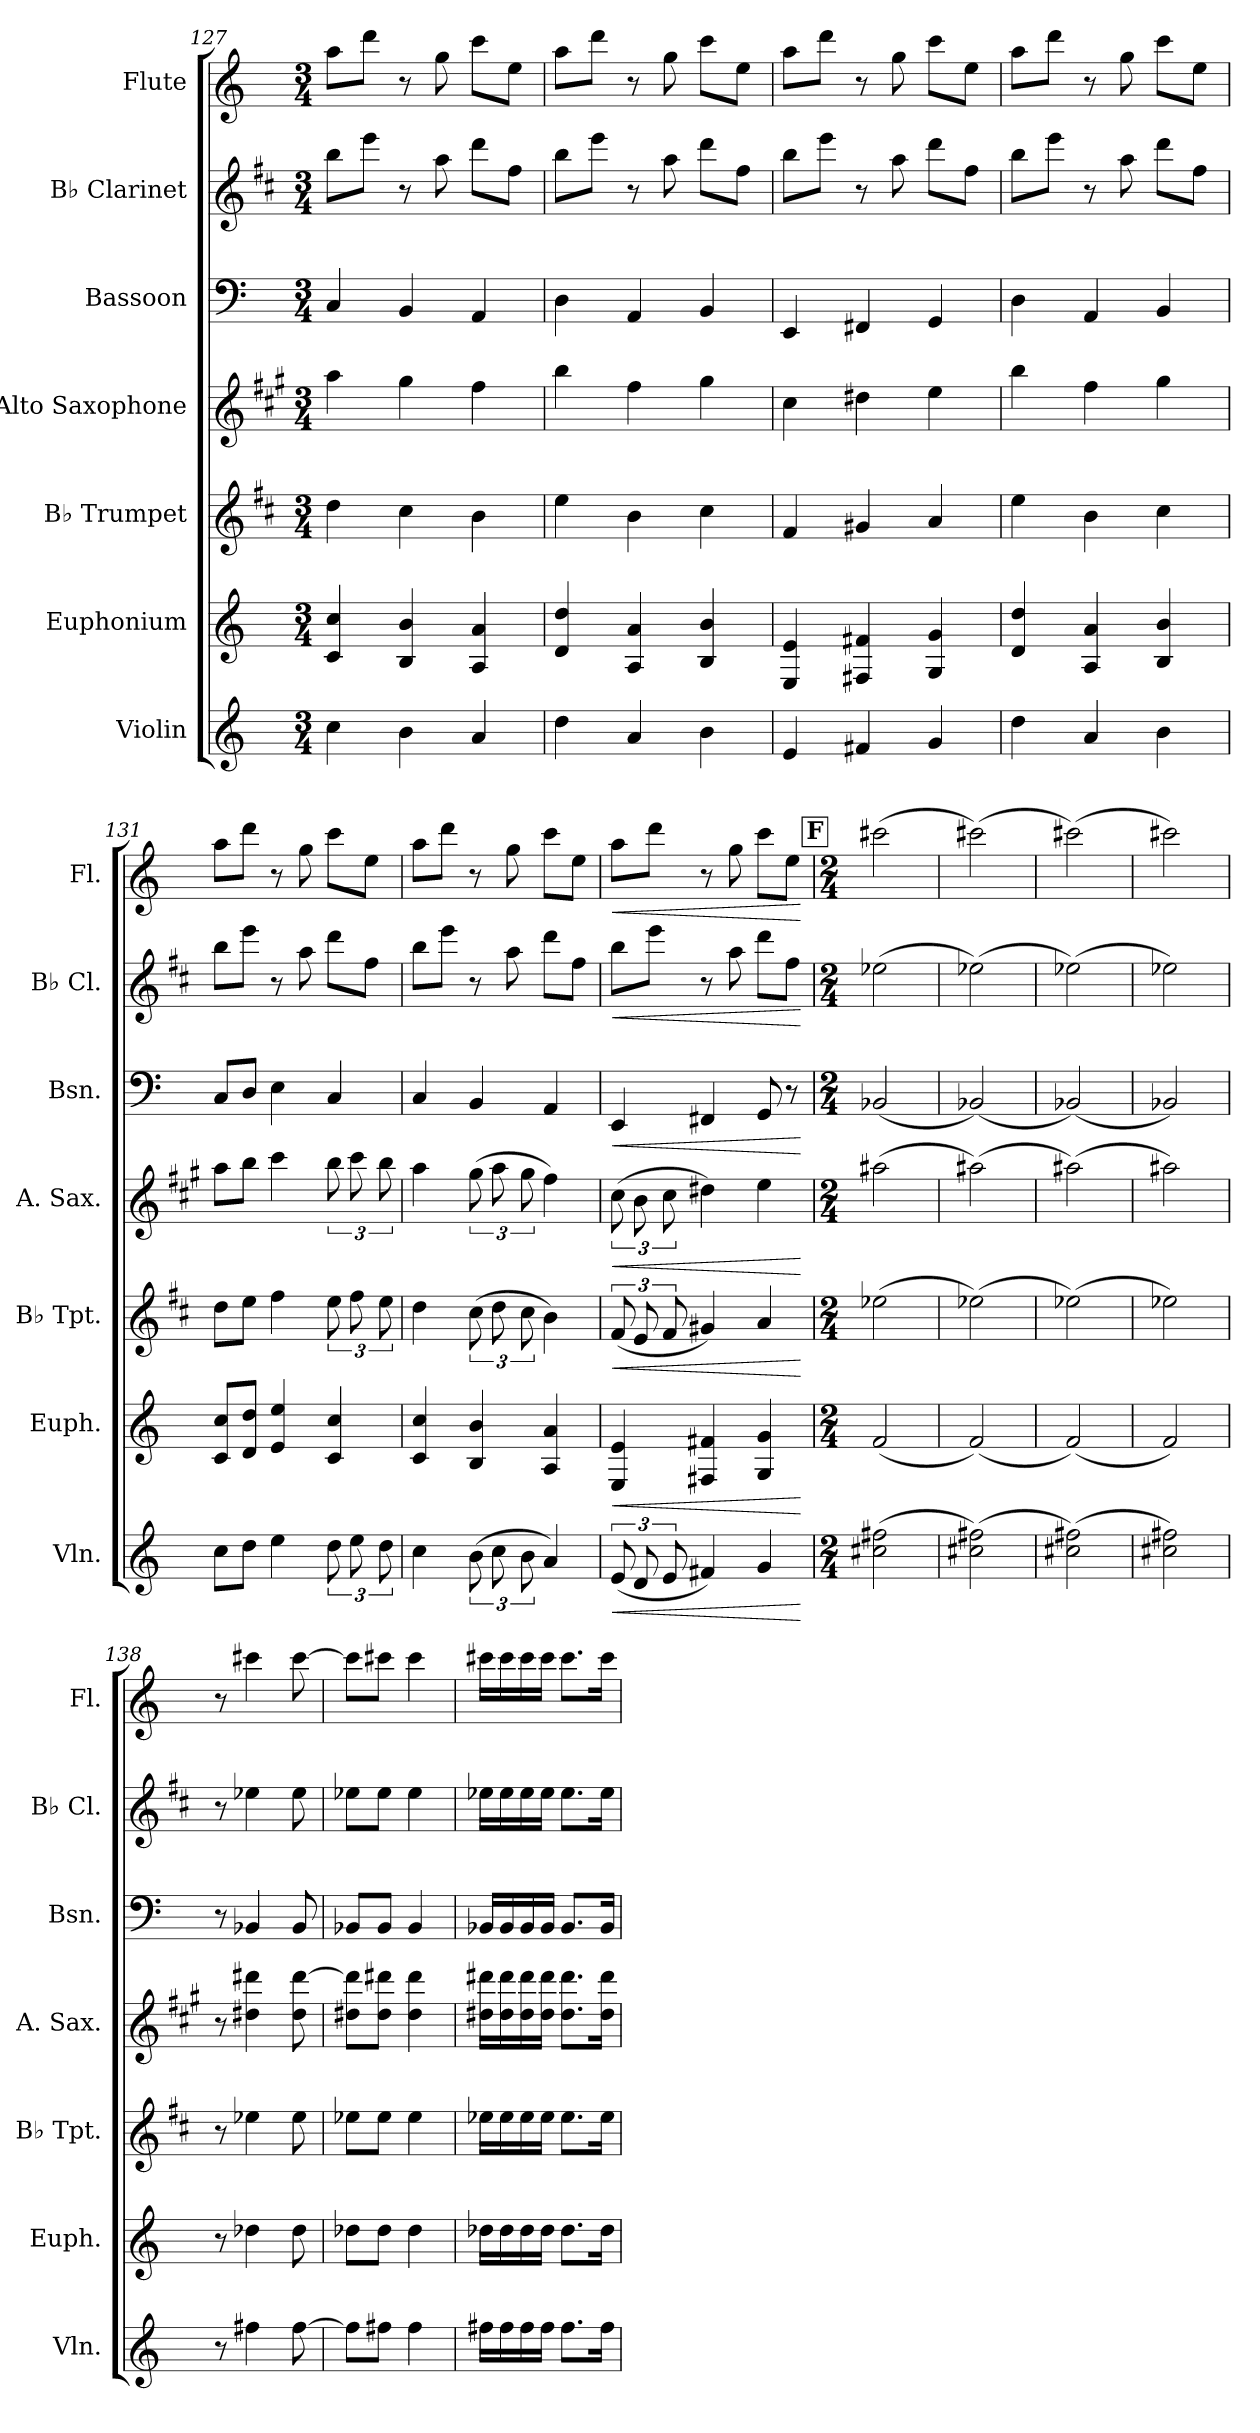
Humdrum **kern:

**kern	**dynam	**kern	**dynam	**kern	**dynam	**kern	**dynam	**kern	**dynam	**kern	**dynam	**kern	**dynam
*part7	*part7	*part6	*part6	*part5	*part5	*part4	*part4	*part3	*part3	*part2	*part2	*part1	*part1
*staff7	*staff7	*staff6	*staff6	*staff5	*staff5	*staff4	*staff4	*staff3	*staff3	*staff2	*staff2	*staff1	*staff1
*I"Violin	*	*I"Euphonium	*	*I"B♭ Trumpet	*	*I"Alto Saxophone	*	*I"Bassoon	*	*I"B♭ Clarinet	*	*I"Flute	*
*I'Vln.	*	*I'Euph.	*	*I'B♭ Tpt.	*	*I'A. Sax.	*	*I'Bsn.	*	*I'B♭ Cl.	*	*I'Fl.	*
*clefG2	*	*clefG2	*	*clefG2	*	*clefG2	*	*clefF4	*	*clefG2	*	*clefG2	*
*	*	*	*	*ITrd1c2	*	*ITrd5c9	*	*	*	*ITrd1c2	*	*	*
*k[]	*	*k[]	*	*k[]	*	*k[]	*	*k[]	*	*k[]	*	*k[]	*
*M3/4	*	*M3/4	*	*M3/4	*	*M3/4	*	*M3/4	*	*M3/4	*	*M3/4	*
=127	=127	=127	=127	=127	=127	=127	=127	=127	=127	=127	=127	=127	=127
4cc\	.	4c/ 4cc/	.	4cc\	.	4cc\	.	4C/	.	8aa\L	.	8aa\L	.
.	.	.	.	.	.	.	.	.	.	8ddd\J	.	8ddd\J	.
4b\	.	4B/ 4b/	.	4b\	.	4b\	.	4BB/	.	8r	.	8r	.
.	.	.	.	.	.	.	.	.	.	8gg\	.	8gg\	.
4a/	.	4A/ 4a/	.	4a\	.	4a\	.	4AA/	.	8ccc\L	.	8ccc\L	.
.	.	.	.	.	.	.	.	.	.	8ee\J	.	8ee\J	.
=128	=128	=128	=128	=128	=128	=128	=128	=128	=128	=128	=128	=128	=128
4dd\	.	4d/ 4dd/	.	4dd\	.	4dd\	.	4D\	.	8aa\L	.	8aa\L	.
.	.	.	.	.	.	.	.	.	.	8ddd\J	.	8ddd\J	.
4a/	.	4A/ 4a/	.	4a\	.	4a\	.	4AA/	.	8r	.	8r	.
.	.	.	.	.	.	.	.	.	.	8gg\	.	8gg\	.
4b\	.	4B/ 4b/	.	4b\	.	4b\	.	4BB/	.	8ccc\L	.	8ccc\L	.
.	.	.	.	.	.	.	.	.	.	8ee\J	.	8ee\J	.
=129	=129	=129	=129	=129	=129	=129	=129	=129	=129	=129	=129	=129	=129
4e/	.	4E/ 4e/	.	4e/	.	4e\	.	4EE/	.	8aa\L	.	8aa\L	.
.	.	.	.	.	.	.	.	.	.	8ddd\J	.	8ddd\J	.
4f#X/	.	4F#X/ 4f#X/	.	4f#X/	.	4f#X\	.	4FF#X/	.	8r	.	8r	.
.	.	.	.	.	.	.	.	.	.	8gg\	.	8gg\	.
4g/	.	4G/ 4g/	.	4g/	.	4g\	.	4GG/	.	8ccc\L	.	8ccc\L	.
.	.	.	.	.	.	.	.	.	.	8ee\J	.	8ee\J	.
=130	=130	=130	=130	=130	=130	=130	=130	=130	=130	=130	=130	=130	=130
4dd\	.	4d/ 4dd/	.	4dd\	.	4dd\	.	4D\	.	8aa\L	.	8aa\L	.
.	.	.	.	.	.	.	.	.	.	8ddd\J	.	8ddd\J	.
4a/	.	4A/ 4a/	.	4a\	.	4a\	.	4AA/	.	8r	.	8r	.
.	.	.	.	.	.	.	.	.	.	8gg\	.	8gg\	.
4b\	.	4B/ 4b/	.	4b\	.	4b\	.	4BB/	.	8ccc\L	.	8ccc\L	.
.	.	.	.	.	.	.	.	.	.	8ee\J	.	8ee\J	.
!!LO:PB:g=z
=131	=131	=131	=131	=131	=131	=131	=131	=131	=131	=131	=131	=131	=131
8cc\L	.	8c/ 8cc/L	.	8cc\L	.	8cc\L	.	8C/L	.	8aa\L	.	8aa\L	.
8dd\J	.	8d/ 8dd/J	.	8dd\J	.	8dd\J	.	8D/J	.	8ddd\J	.	8ddd\J	.
4ee\	.	4e/ 4ee/	.	4ee\	.	4ee\	.	4E\	.	8r	.	8r	.
.	.	.	.	.	.	.	.	.	.	8gg\	.	8gg\	.
12dd\	.	4c/ 4cc/	.	12dd\	.	12dd\	.	4C/	.	8ccc\L	.	8ccc\L	.
12ee\	.	.	.	12ee\	.	12ee\	.	.	.	.	.	.	.
.	.	.	.	.	.	.	.	.	.	8ee\J	.	8ee\J	.
12dd\	.	.	.	12dd\	.	12dd\	.	.	.	.	.	.	.
=132	=132	=132	=132	=132	=132	=132	=132	=132	=132	=132	=132	=132	=132
4cc\	.	4c/ 4cc/	.	4cc\	.	4cc\	.	4C/	.	8aa\L	.	8aa\L	.
.	.	.	.	.	.	.	.	.	.	8ddd\J	.	8ddd\J	.
(12b\	.	4B/ 4b/	.	(12b\	.	(12b\	.	4BB/	.	8r	.	8r	.
12cc\	.	.	.	12cc\	.	12cc\	.	.	.	.	.	.	.
.	.	.	.	.	.	.	.	.	.	8gg\	.	8gg\	.
12b\	.	.	.	12b\	.	12b\	.	.	.	.	.	.	.
4a/)	.	4A/ 4a/	.	4a\)	.	4a\)	.	4AA/	.	8ccc\L	.	8ccc\L	.
.	.	.	.	.	.	.	.	.	.	8ee\J	.	8ee\J	.
=133	=133	=133	=133	=133	=133	=133	=133	=133	=133	=133	=133	=133	=133
!	!LO:HP:b	!	!LO:HP:b	!	!LO:HP:b	!	!LO:HP:b	!	!LO:HP:b	!	!LO:HP:b	!	!LO:HP:b
(12e/	<	4E/ 4e/	<	(12e/	<	(12e\	<	4EE/	<	8aa\L	<	8aa\L	<
12d/	.	.	.	12d/	.	12d\	.	.	.	.	.	.	.
.	.	.	.	.	.	.	.	.	.	8ddd\J	.	8ddd\J	.
12e/	.	.	.	12e/	.	12e\	.	.	.	.	.	.	.
4f#X/)	.	4F#X/ 4f#X/	.	4f#X/)	.	4f#X\)	.	4FF#X/	.	8r	.	8r	.
.	.	.	.	.	.	.	.	.	.	8gg\	.	8gg\	.
4g/	.	4G/ 4g/	.	4g/	.	4g\	.	8GG/	.	8ccc\L	.	8ccc\L	.
.	.	.	.	.	.	.	.	8r	.	8ee\J	.	8ee\J	.
.	[	.	[	.	[	.	[	.	[	.	[	.	[
!!LO:REH:place=s1:a:B:fs=14:t=F
=134	=134	=134	=134	=134	=134	=134	=134	=134	=134	=134	=134	=134	=134
*M2/4	*	*M2/4	*	*M2/4	*	*M2/4	*	*M2/4	*	*M2/4	*	*M2/4	*
(2cc#X\ 2ff#X\	.	(2f/	.	(2dd-X\	.	(2cc#X\	.	(2BB-X/	.	(2dd-X\	.	(2ccc#X\	.
=135	=135	=135	=135	=135	=135	=135	=135	=135	=135	=135	=135	=135	=135
(2cc#X\ 2ff#X\)	.	(2f/)	.	(2dd-X\)	.	(2cc#X\)	.	(2BB-X/)	.	(2dd-X\)	.	(2ccc#X\)	.
=136	=136	=136	=136	=136	=136	=136	=136	=136	=136	=136	=136	=136	=136
(2cc#X\ 2ff#X\)	.	(2f/)	.	(2dd-X\)	.	(2cc#X\)	.	(2BB-X/)	.	(2dd-X\)	.	(2ccc#X\)	.
=137	=137	=137	=137	=137	=137	=137	=137	=137	=137	=137	=137	=137	=137
2cc#X\ 2ff#X\)	.	2f/)	.	2dd-X\)	.	2cc#X\)	.	2BB-X/)	.	2dd-X\)	.	2ccc#X\)	.
!!LO:PB:g=z
=138	=138	=138	=138	=138	=138	=138	=138	=138	=138	=138	=138	=138	=138
8r	.	8r	.	8r	.	8r	.	8r	.	8r	.	8r	.
4ff#X\	.	4dd-X\	.	4dd-X\	.	4f#X\ 4ff#X\	.	4BB-X/	.	4dd-X\	.	4ccc#X\	.
[8ff#\	.	8dd-\	.	8dd-\	.	8f#\ [8ff#\	.	8BB-/	.	8dd-\	.	[8ccc#\	.
=139	=139	=139	=139	=139	=139	=139	=139	=139	=139	=139	=139	=139	=139
8ff#\L]	.	8dd-X\L	.	8dd-X\L	.	8f#X\ 8ff#\]L	.	8BB-X/L	.	8dd-X\L	.	8ccc#\L]	.
8ff#X\J	.	8dd-\J	.	8dd-\J	.	8f#\ 8ff#X\J	.	8BB-/J	.	8dd-\J	.	8ccc#X\J	.
4ff#\	.	4dd-\	.	4dd-\	.	4f#\ 4ff#\	.	4BB-/	.	4dd-\	.	4ccc#\	.
=140	=140	=140	=140	=140	=140	=140	=140	=140	=140	=140	=140	=140	=140
16ff#X\LL	.	16dd-X\LL	.	16dd-X\LL	.	16f#X\ 16ff#X\LL	.	16BB-X/LL	.	16dd-X\LL	.	16ccc#X\LL	.
16ff#\	.	16dd-\	.	16dd-\	.	16f#\ 16ff#\	.	16BB-/	.	16dd-\	.	16ccc#\	.
16ff#\	.	16dd-\	.	16dd-\	.	16f#\ 16ff#\	.	16BB-/	.	16dd-\	.	16ccc#\	.
16ff#\JJ	.	16dd-\JJ	.	16dd-\JJ	.	16f#\ 16ff#\JJ	.	16BB-/JJ	.	16dd-\JJ	.	16ccc#\JJ	.
8.ff#\L	.	8.dd-\L	.	8.dd-\L	.	8.f#\ 8.ff#\L	.	8.BB-/L	.	8.dd-\L	.	8.ccc#\L	.
16ff#\Jk	.	16dd-\Jk	.	16dd-\Jk	.	16f#\ 16ff#\Jk	.	16BB-/Jk	.	16dd-\Jk	.	16ccc#\Jk	.
=	=	=	=	=	=	=	=	=	=	=	=	=	=
*-	*-	*-	*-	*-	*-	*-	*-	*-	*-	*-	*-	*-	*-
